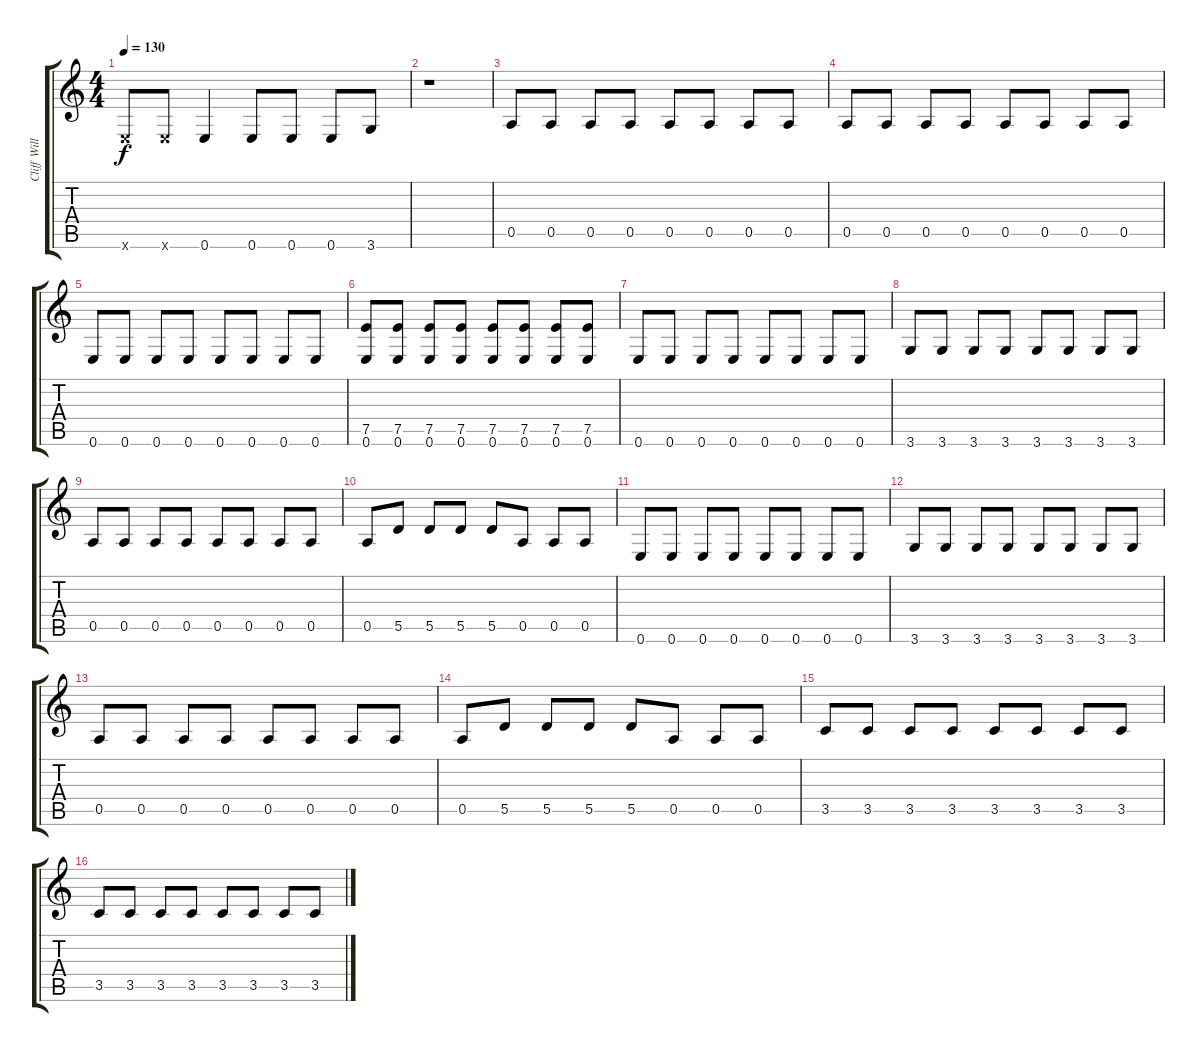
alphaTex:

\track ("Cliff Williams" "Cliff Will") {instrument electricbasspick}
\staff {score tabs}
\tuning (E4 B3 G3 D3 A2 E2) {hide}
\ts (4 4)
\tempo 130
\clef g2
\ks c
0.6{x}.8{dy f} 0.6{x}.8 0.6.4 0.6.8 0.6.8 0.6.8 3.6.8 |
r.1 |
0.5.8 0.5.8 0.5.8 0.5.8 0.5.8 0.5.8 0.5.8 0.5.8 |
0.5.8 0.5.8 0.5.8 0.5.8 0.5.8 0.5.8 0.5.8 0.5.8 |
0.6.8 0.6.8 0.6.8 0.6.8 0.6.8 0.6.8 0.6.8 0.6.8 |
(7.5 0.6).8 (7.5 0.6).8 (7.5 0.6).8 (7.5 0.6).8 (7.5 0.6).8 (7.5 0.6).8 (7.5 0.6).8 (7.5 0.6).8 |
0.6.8 0.6.8 0.6.8 0.6.8 0.6.8 0.6.8 0.6.8 0.6.8 |
3.6.8 3.6.8 3.6.8 3.6.8 3.6.8 3.6.8 3.6.8 3.6.8 |
0.5.8 0.5.8 0.5.8 0.5.8 0.5.8 0.5.8 0.5.8 0.5.8 |
0.5.8 5.5.8 5.5.8 5.5.8 5.5.8 0.5.8 0.5.8 0.5.8 |
0.6.8 0.6.8 0.6.8 0.6.8 0.6.8 0.6.8 0.6.8 0.6.8 |
3.6.8 3.6.8 3.6.8 3.6.8 3.6.8 3.6.8 3.6.8 3.6.8 |
0.5.8 0.5.8 0.5.8 0.5.8 0.5.8 0.5.8 0.5.8 0.5.8 |
0.5.8 5.5.8 5.5.8 5.5.8 5.5.8 0.5.8 0.5.8 0.5.8 |
3.5.8 3.5.8 3.5.8 3.5.8 3.5.8 3.5.8 3.5.8 3.5.8 |
3.5.8 3.5.8 3.5.8 3.5.8 3.5.8 3.5.8 3.5.8 3.5.8
